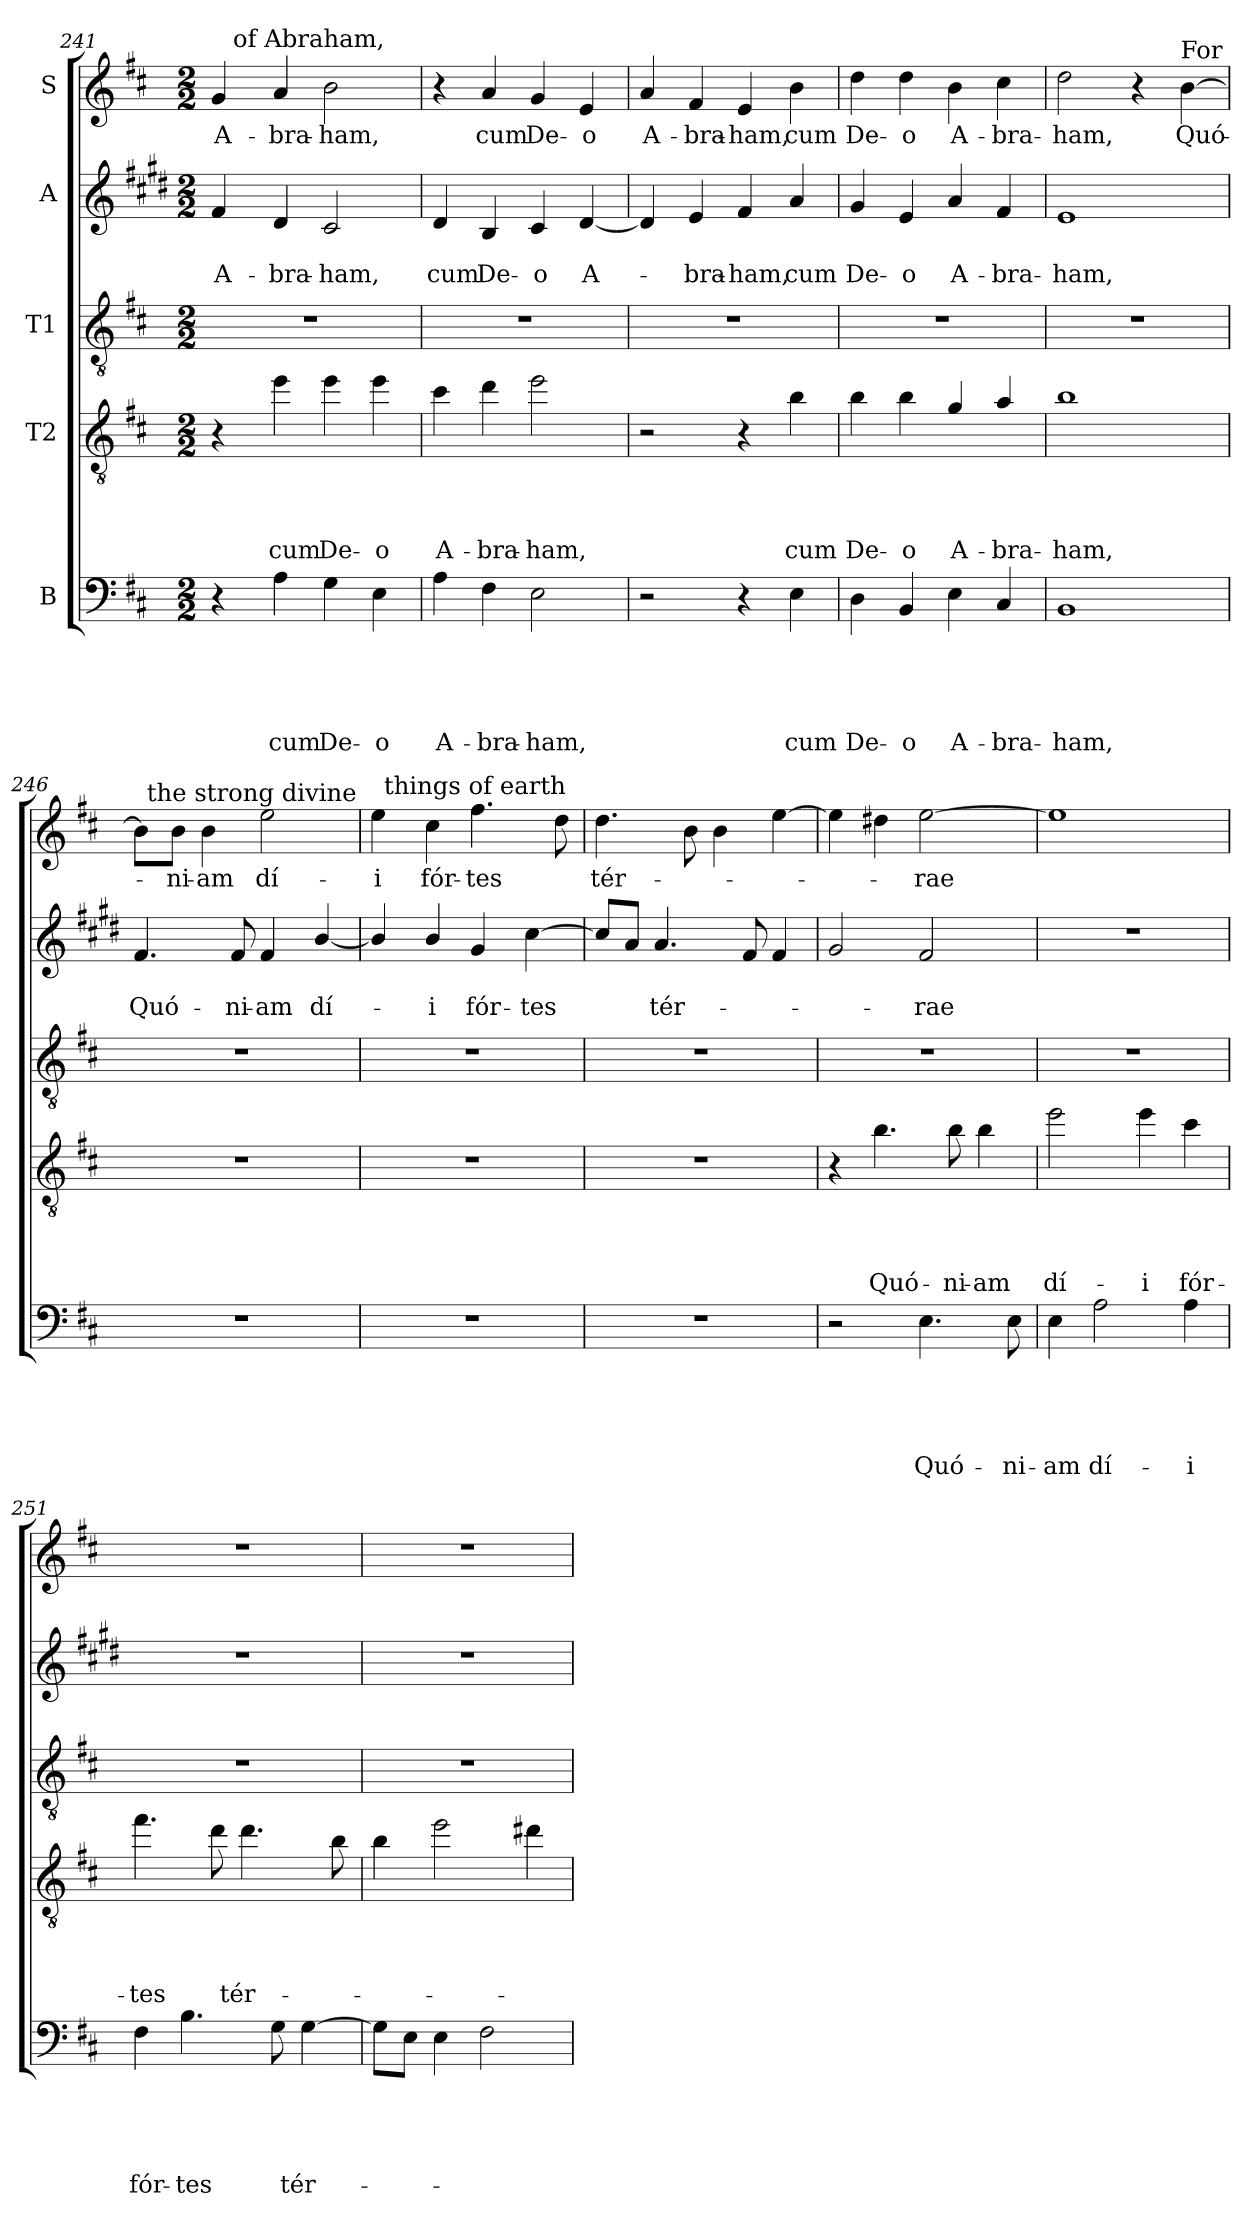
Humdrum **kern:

**kern	**text	**text	**text	**text	**text	**kern	**text	**text	**text	**text	**kern	**kern	**text	**text	**kern	**text
*part5	*part5	*part5	*part5	*part5	*part5	*part4	*part4	*part4	*part4	*part4	*part3	*part2	*part2	*part2	*part1	*part1
*staff5	*staff5	*staff5	*staff5	*staff5	*staff5	*staff4	*staff4	*staff4	*staff4	*staff4	*staff3	*staff2	*staff2	*staff2	*staff1	*staff1
*I"B	*	*	*	*	*	*I"T2	*	*	*	*	*I"T1	*I"A	*	*	*I"S	*
*clefF4	*	*	*	*	*	*clefGv2	*	*	*	*	*clefGv2	*clefG2	*	*	*clefG2	*
*	*	*	*	*	*	*ITrd8c14	*	*	*	*	*	*ITrd1c2	*	*	*	*
*k[f#c#]	*	*	*	*	*	*k[f#c#]	*	*	*	*	*k[f#c#]	*k[f#c#]	*	*	*k[f#c#]	*
*D:	*	*	*	*	*	*D:	*	*	*	*	*D:	*D:	*	*	*D:	*
*M2/2	*	*	*	*	*	*M2/2	*	*	*	*	*M2/2	*M2/2	*	*	*M2/2	*
=241	=241	=241	=241	=241	=241	=241	=241	=241	=241	=241	=241	=241	=241	=241	=241	=241
!	!	!	!	!	!	!	!	!	!	!	!	!	!	!LO:LY:b	!	!LO:LY:b
*	*	*	*	*	*	*	*	*	*	*	*	*	*	*	*^	*
4r	.	.	.	.	.	4r	.	.	.	.	1r	4e/	.	A-	4g/	16ryy	A-
!	!	!	!	!	!	!	!	!	!	!	!	!	!	!	!	!LO:TX:a:t=of Abraham,	!
.	.	.	.	.	.	.	.	.	.	.	.	.	.	.	.	2...ryy	.
!	!	!	!	!	!LO:LY:b	!	!	!	!	!LO:LY:b	!	!	!	!LO:LY:b	!	!	!LO:LY:b
4A\	.	.	.	.	cum	4e\	.	.	.	cum	.	4c#/	.	-bra-	4a/	.	-bra-
!	!	!	!	!	!LO:LY:b	!	!	!	!	!LO:LY:b	!	!	!	!LO:LY:b	!	!	!LO:LY:b
4G\	.	.	.	.	De-	4e\	.	.	.	De-	.	2B/	.	-ham,	2b\	.	-ham,
!	!	!	!	!	!LO:LY:b	!	!	!	!	!LO:LY:b	!	!	!	!	!	!	!
4E\	.	.	.	.	-o	4e\	.	.	.	-o	.	.	.	.	.	.	.
=242	=242	=242	=242	=242	=242	=242	=242	=242	=242	=242	=242	=242	=242	=242	=242	=242	=242
!	!	!	!	!	!LO:LY:b	!	!	!	!	!LO:LY:b	!	!	!	!LO:LY:b	!	!	!
*	*	*	*	*	*	*	*	*	*	*	*	*	*	*	*v	*v	*
4A\	.	.	.	.	A-	4c#\	.	.	.	A-	1r	4c#/	.	cum	4r	.
!	!	!	!	!	!LO:LY:b	!	!	!	!	!LO:LY:b	!	!	!	!LO:LY:b	!	!LO:LY:b
4F#\	.	.	.	.	-bra-	4d\	.	.	.	-bra-	.	4A/	.	De-	4a/	cum
!	!	!	!	!	!LO:LY:b	!	!	!	!	!LO:LY:b	!	!	!	!LO:LY:b	!	!LO:LY:b
2E\	.	.	.	.	-ham,	2e\	.	.	.	-ham,	.	4B/	.	-o	4g/	De-
!	!	!	!	!	!	!	!	!	!	!	!	!	!	!LO:LY:b	!	!LO:LY:b
.	.	.	.	.	.	.	.	.	.	.	.	[4c#/	.	A-	4e/	-o
=243	=243	=243	=243	=243	=243	=243	=243	=243	=243	=243	=243	=243	=243	=243	=243	=243
!	!	!	!	!	!	!	!	!	!	!	!	!	!	!	!	!LO:LY:b
2r	.	.	.	.	.	2r	.	.	.	.	1r	4c#/]	.	.	4a/	A-
!	!	!	!	!	!	!	!	!	!	!	!	!	!	!LO:LY:b	!	!LO:LY:b
.	.	.	.	.	.	.	.	.	.	.	.	4d/	.	-bra-	4f#/	-bra-
!	!	!	!	!	!	!	!	!	!	!	!	!	!	!LO:LY:b	!	!LO:LY:b
4r	.	.	.	.	.	4r	.	.	.	.	.	4e/	.	-ham,	4e/	-ham,
!	!	!	!	!	!LO:LY:b	!	!	!	!	!LO:LY:b	!	!	!	!LO:LY:b	!	!LO:LY:b
4E\	.	.	.	.	cum	4B\	.	.	.	cum	.	4g/	.	cum	4b\	cum
!!LO:LB:g=z
=244	=244	=244	=244	=244	=244	=244	=244	=244	=244	=244	=244	=244	=244	=244	=244	=244
!	!	!	!	!	!LO:LY:b	!	!	!	!	!LO:LY:b	!	!	!	!LO:LY:b	!	!LO:LY:b
4D\	.	.	.	.	De-	4B\	.	.	.	De-	1r	4f#/	.	De-	4dd\	De-
!	!	!	!	!	!LO:LY:b	!	!	!	!	!LO:LY:b	!	!	!	!LO:LY:b	!	!LO:LY:b
4BB/	.	.	.	.	-o	4B\	.	.	.	-o	.	4d/	.	-o	4dd\	-o
!	!	!	!	!	!LO:LY:b	!	!	!	!	!LO:LY:b	!	!	!	!LO:LY:b	!	!LO:LY:b
4E\	.	.	.	.	A-	4G/	.	.	.	A-	.	4g/	.	A-	4b\	A-
!	!	!	!	!	!LO:LY:b	!	!	!	!	!LO:LY:b	!	!	!	!LO:LY:b	!	!LO:LY:b
4C#/	.	.	.	.	-bra-	4A/	.	.	.	-bra-	.	4e/	.	-bra-	4cc#\	-bra-
=245	=245	=245	=245	=245	=245	=245	=245	=245	=245	=245	=245	=245	=245	=245	=245	=245
!	!	!	!	!	!LO:LY:b	!	!	!	!	!LO:LY:b	!	!	!	!LO:LY:b	!	!LO:LY:b
1BB	.	.	.	.	-ham,	1B	.	.	.	-ham,	1r	1d	.	-ham,	2dd\	-ham,
.	.	.	.	.	.	.	.	.	.	.	.	.	.	.	4r	.
!	!	!	!	!	!	!	!	!	!	!	!	!	!	!	!LO:TX:a:t=For	!
!	!	!	!	!	!	!	!	!	!	!	!	!	!	!	!	!LO:LY:b
.	.	.	.	.	.	.	.	.	.	.	.	.	.	.	[4b\	Quó-
=246	=246	=246	=246	=246	=246	=246	=246	=246	=246	=246	=246	=246	=246	=246	=246	=246
!	!	!	!	!	!	!	!	!	!	!	!	!	!	!LO:LY:b	!	!
*	*	*	*	*	*	*	*	*	*	*	*	*	*	*	*^	*
1r	.	.	.	.	.	1r	.	.	.	.	1r	4.e/	.	Quó-	8b\L]	32ryy	.
!	!	!	!	!	!	!	!	!	!	!	!	!	!	!	!	!LO:TX:a:t=the strong divine	!
.	.	.	.	.	.	.	.	.	.	.	.	.	.	.	.	2ryy	.
!	!	!	!	!	!	!	!	!	!	!	!	!	!	!	!	!	!LO:LY:b
.	.	.	.	.	.	.	.	.	.	.	.	.	.	.	8b\J	.	-ni-
!	!	!	!	!	!	!	!	!	!	!	!	!	!	!	!	!	!LO:LY:b
.	.	.	.	.	.	.	.	.	.	.	.	.	.	.	4b\	.	-am
!	!	!	!	!	!	!	!	!	!	!	!	!	!	!LO:LY:b	!	!	!
.	.	.	.	.	.	.	.	.	.	.	.	8e/	.	-ni-	.	.	.
!	!	!	!	!	!	!	!	!	!	!	!	!	!	!LO:LY:b	!	!	!LO:LY:b
.	.	.	.	.	.	.	.	.	.	.	.	4e/	.	-am	2ee\	.	dí-
.	.	.	.	.	.	.	.	.	.	.	.	.	.	.	.	4...ryy	.
!	!	!	!	!	!	!	!	!	!	!	!	!	!	!LO:LY:b	!	!	!
.	.	.	.	.	.	.	.	.	.	.	.	[4a/	.	dí-	.	.	.
=247	=247	=247	=247	=247	=247	=247	=247	=247	=247	=247	=247	=247	=247	=247	=247	=247	=247
!	!	!	!	!	!	!	!	!	!	!	!	!	!	!	!	!	!LO:LY:b
1r	.	.	.	.	.	1r	.	.	.	.	1r	4a/]	.	.	4ee\	32ryy	-i
!	!	!	!	!	!	!	!	!	!	!	!	!	!	!	!	!LO:TX:a:t=things of earth	!
.	.	.	.	.	.	.	.	.	.	.	.	.	.	.	.	2ryy	.
!	!	!	!	!	!	!	!	!	!	!	!	!	!	!LO:LY:b	!	!	!LO:LY:b
.	.	.	.	.	.	.	.	.	.	.	.	4a/	.	-i	4cc#\	.	fór-
!	!	!	!	!	!	!	!	!	!	!	!	!	!	!LO:LY:b	!	!	!LO:LY:b
.	.	.	.	.	.	.	.	.	.	.	.	4f#/	.	fór-	4.ff#\	.	-tes
.	.	.	.	.	.	.	.	.	.	.	.	.	.	.	.	4...ryy	.
!	!	!	!	!	!	!	!	!	!	!	!	!	!	!LO:LY:b	!	!	!
.	.	.	.	.	.	.	.	.	.	.	.	[4b\	.	-tes	.	.	.
.	.	.	.	.	.	.	.	.	.	.	.	.	.	.	8dd\	.	.
=248	=248	=248	=248	=248	=248	=248	=248	=248	=248	=248	=248	=248	=248	=248	=248	=248	=248
!	!	!	!	!	!	!	!	!	!	!	!	!	!	!	!	!	!LO:LY:b
*	*	*	*	*	*	*	*	*	*	*	*	*	*	*	*v	*v	*
1r	.	.	.	.	.	1r	.	.	.	.	1r	8b/L]	.	.	4.dd\	tér-
.	.	.	.	.	.	.	.	.	.	.	.	8g/J	.	.	.	.
!	!	!	!	!	!	!	!	!	!	!	!	!	!	!LO:LY:b	!	!
.	.	.	.	.	.	.	.	.	.	.	.	4.g/	.	tér-	.	.
.	.	.	.	.	.	.	.	.	.	.	.	.	.	.	8b\	.
.	.	.	.	.	.	.	.	.	.	.	.	.	.	.	4b\	.
.	.	.	.	.	.	.	.	.	.	.	.	8e/	.	.	.	.
.	.	.	.	.	.	.	.	.	.	.	.	4e/	.	.	[4ee\	.
!!LO:PB:g=z
=249	=249	=249	=249	=249	=249	=249	=249	=249	=249	=249	=249	=249	=249	=249	=249	=249
2r	.	.	.	.	.	4r	.	.	.	.	1r	2f#/	.	.	4ee\]	.
!	!	!	!	!	!	!	!	!	!	!LO:LY:b	!	!	!	!	!	!
.	.	.	.	.	.	4.B\	.	.	.	Quó-	.	.	.	.	4dd#\	.
!	!	!	!	!	!LO:LY:b	!	!	!	!	!	!	!	!	!LO:LY:b	!	!LO:LY:b
4.E\	.	.	.	.	Quó-	.	.	.	.	.	.	2e/	.	-rae	[2ee\	-rae
!	!	!	!	!	!	!	!	!	!	!LO:LY:b	!	!	!	!	!	!
.	.	.	.	.	.	8B\	.	.	.	-ni-	.	.	.	.	.	.
!	!	!	!	!	!	!	!	!	!	!LO:LY:b	!	!	!	!	!	!
.	.	.	.	.	.	4B\	.	.	.	-am	.	.	.	.	.	.
!	!	!	!	!	!LO:LY:b	!	!	!	!	!	!	!	!	!	!	!
8E\	.	.	.	.	-ni-	.	.	.	.	.	.	.	.	.	.	.
=250	=250	=250	=250	=250	=250	=250	=250	=250	=250	=250	=250	=250	=250	=250	=250	=250
!	!	!	!	!	!LO:LY:b	!	!	!	!	!LO:LY:b	!	!	!	!	!	!
4E\	.	.	.	.	-am	2e\	.	.	.	dí-	1r	1r	.	.	1ee]	.
!	!	!	!	!	!LO:LY:b	!	!	!	!	!	!	!	!	!	!	!
2A\	.	.	.	.	dí-	.	.	.	.	.	.	.	.	.	.	.
!	!	!	!	!	!	!	!	!	!	!LO:LY:b	!	!	!	!	!	!
.	.	.	.	.	.	4e\	.	.	.	-i	.	.	.	.	.	.
!	!	!	!	!	!LO:LY:b	!	!	!	!	!LO:LY:b	!	!	!	!	!	!
4A\	.	.	.	.	-i	4c#\	.	.	.	fór-	.	.	.	.	.	.
=251	=251	=251	=251	=251	=251	=251	=251	=251	=251	=251	=251	=251	=251	=251	=251	=251
!	!	!	!	!	!LO:LY:b	!	!	!	!	!LO:LY:b	!	!	!	!	!	!
4F#\	.	.	.	.	fór-	4.f#\	.	.	.	-tes	1r	1r	.	.	1r	.
!	!	!	!	!	!LO:LY:b	!	!	!	!	!	!	!	!	!	!	!
4.B\	.	.	.	.	-tes	.	.	.	.	.	.	.	.	.	.	.
.	.	.	.	.	.	8d\	.	.	.	.	.	.	.	.	.	.
!	!	!	!	!	!	!	!	!	!	!LO:LY:b	!	!	!	!	!	!
.	.	.	.	.	.	4.d\	.	.	.	tér-	.	.	.	.	.	.
8G\	.	.	.	.	.	.	.	.	.	.	.	.	.	.	.	.
!	!	!	!	!	!LO:LY:b	!	!	!	!	!	!	!	!	!	!	!
[4G\	.	.	.	.	tér-	.	.	.	.	.	.	.	.	.	.	.
.	.	.	.	.	.	8B\	.	.	.	.	.	.	.	.	.	.
=252	=252	=252	=252	=252	=252	=252	=252	=252	=252	=252	=252	=252	=252	=252	=252	=252
8G\L]	.	.	.	.	.	4B\	.	.	.	.	1r	1r	.	.	1r	.
8E\J	.	.	.	.	.	.	.	.	.	.	.	.	.	.	.	.
4E\	.	.	.	.	.	2e\	.	.	.	.	.	.	.	.	.	.
2F#\	.	.	.	.	.	.	.	.	.	.	.	.	.	.	.	.
.	.	.	.	.	.	4d#\	.	.	.	.	.	.	.	.	.	.
=	=	=	=	=	=	=	=	=	=	=	=	=	=	=	=	=
*-	*-	*-	*-	*-	*-	*-	*-	*-	*-	*-	*-	*-	*-	*-	*-	*-
